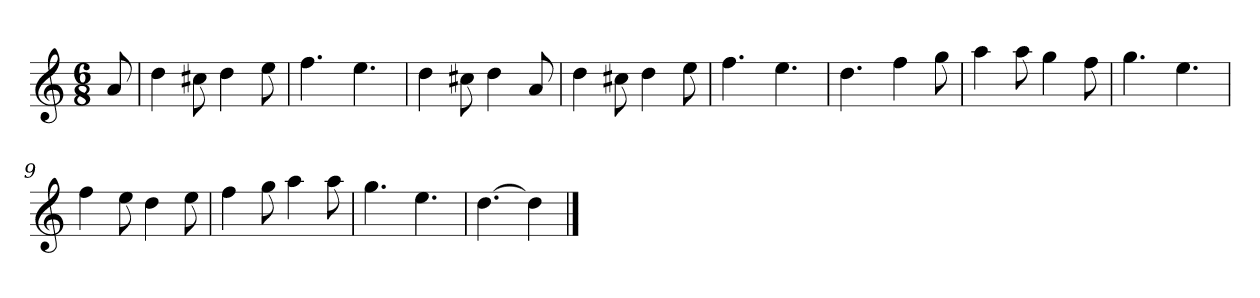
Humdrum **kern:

**kern
*part1
*staff1
*k[]
*M6/8
*MM120
=
8a
=1
4dd
8cc#X
4dd
8ee
=2
4.ff
4.ee
=3
4dd
8cc#X
4dd
8a
=4
4dd
8cc#X
4dd
8ee
=5
4.ff
4.ee
=6
4.dd
4ff
8gg
=7
4aa
8aa
4gg
8ff
=8
4.gg
4.ee
=9
4ff
8ee
4dd
8ee
=10
4ff
8gg
4aa
8aa
=11
4.gg
4.ee
=12
[4.dd
4dd]
==
*-
